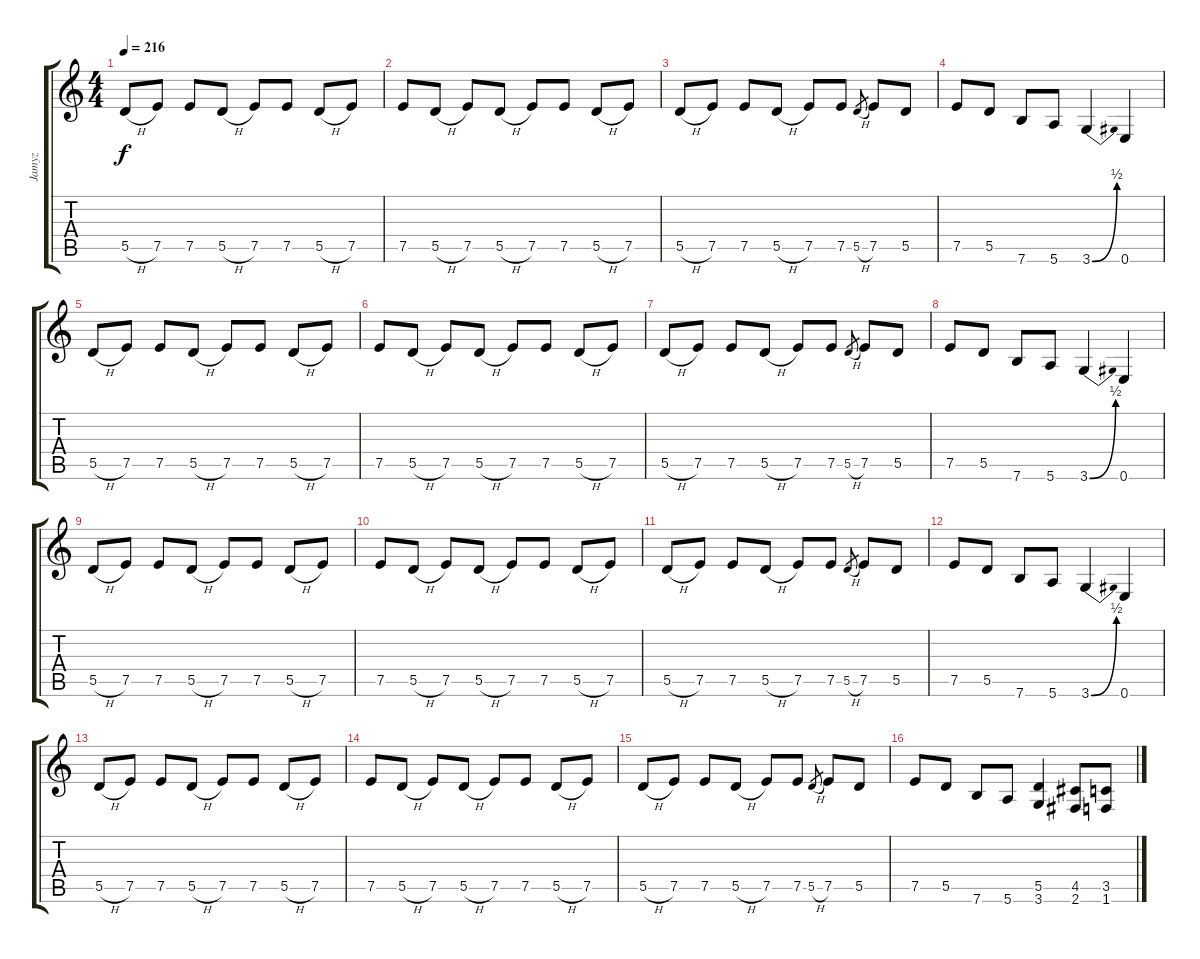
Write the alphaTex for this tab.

\track ("Jamyz" "Jamyz") {instrument distortionguitar}
\staff {score tabs}
\tuning (E4 B3 G3 D3 A2 E2) {hide}
\ts (4 4)
\tempo 216
\clef g2
\ks c
5.5{h}.8{dy f} 7.5.8 7.5.8 5.5{h}.8 7.5.8 7.5.8 5.5{h}.8 7.5.8 |
7.5.8 5.5{h}.8 7.5.8 5.5{h}.8 7.5.8 7.5.8 5.5{h}.8 7.5.8 |
5.5{h}.8 7.5.8 7.5.8 5.5{h}.8 7.5.8 7.5.8 5.5{h}.8{gr} 7.5.8 5.5.8 |
7.5.8 5.5.8 7.6.8 5.6.8 3.6{be (bend 0 0 60 2)}.4 0.6.4 |
5.5{h}.8 7.5.8 7.5.8 5.5{h}.8 7.5.8 7.5.8 5.5{h}.8 7.5.8 |
7.5.8 5.5{h}.8 7.5.8 5.5{h}.8 7.5.8 7.5.8 5.5{h}.8 7.5.8 |
5.5{h}.8 7.5.8 7.5.8 5.5{h}.8 7.5.8 7.5.8 5.5{h}.8{gr} 7.5.8 5.5.8 |
7.5.8 5.5.8 7.6.8 5.6.8 3.6{be (bend 0 0 60 2)}.4 0.6.4 |
5.5{h}.8 7.5.8 7.5.8 5.5{h}.8 7.5.8 7.5.8 5.5{h}.8 7.5.8 |
7.5.8 5.5{h}.8 7.5.8 5.5{h}.8 7.5.8 7.5.8 5.5{h}.8 7.5.8 |
5.5{h}.8 7.5.8 7.5.8 5.5{h}.8 7.5.8 7.5.8 5.5{h}.8{gr} 7.5.8 5.5.8 |
7.5.8 5.5.8 7.6.8 5.6.8 3.6{be (bend 0 0 60 2)}.4 0.6.4 |
5.5{h}.8 7.5.8 7.5.8 5.5{h}.8 7.5.8 7.5.8 5.5{h}.8 7.5.8 |
7.5.8 5.5{h}.8 7.5.8 5.5{h}.8 7.5.8 7.5.8 5.5{h}.8 7.5.8 |
5.5{h}.8 7.5.8 7.5.8 5.5{h}.8 7.5.8 7.5.8 5.5{h}.8{gr} 7.5.8 5.5.8 |
7.5.8 5.5.8 7.6.8 5.6.8 (5.5 3.6).4 (4.5 2.6).8 (3.5 1.6).8
